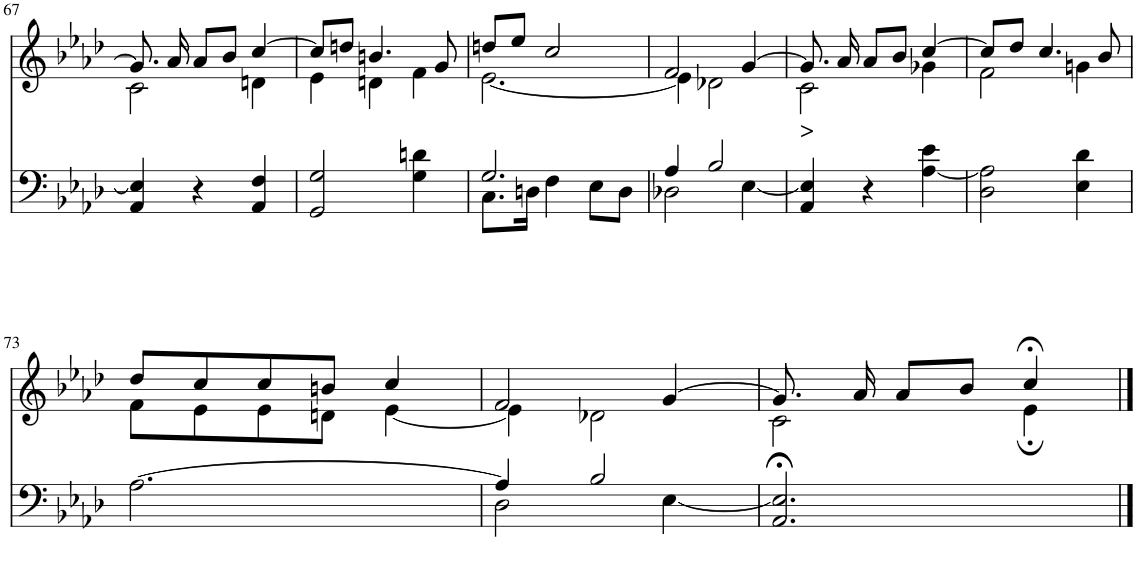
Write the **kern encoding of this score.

**kern	**kern	**text
*part2	*part1	*part1
*staff2	*staff1	*staff1
*I"piano	*I"piano	*
*I'Pno	*I'Pno	*
!!LO:PB:g=z
*clefF4	*clefG2	*
*k[b-e-a-d-]	*k[b-e-a-d-]	*
*A-:	*A-:	*
*M3/4	*M3/4	*
=67	=67	=67
*	*^	*
4AA-/ 4E-/]	8.g/]	2c\	.
.	16a-/	.	.
4r	8a-/L	.	.
.	8b-/J	.	.
4AA-/ 4F/	[4cc/	4dn\	.
=68	=68	=68	=68
2GG/ 2G/	8cc/L]	4e-\	.
.	8ddn/J	.	.
.	4.bn/	4dn\	.
4G\ 4dn\	.	4f\	.
.	8g/	.	.
=69	=69	=69	=69
*^	*	*	*
2.G/	8.C\L	8ddn/L	[2.e-\	.
.	.	8ee-/J	.	.
.	16Dn\Jk	.	.	.
.	4F\	2cc/	.	.
.	8E-\L	.	.	.
.	8D\J	.	.	.
=70	=70	=70	=70	=70
4A-/	2D-X\	2f/	4e-\]	.
2B-/	.	.	2d-X\	.
.	[4E-\	[4g/	.	.
=71	=71	=71	=71	=71
!	!	!	!	!LO:LY:b
*v	*v	*	*	*
4AA-/ 4E-/]	8.g/]	2c\	>
.	16a-/	.	.
4r	8a-/L	.	.
.	8b-/J	.	.
[4A-\ 4e-\	[4cc/	4g-X\	.
=72	=72	=72	=72
2D-\ 2A-\]	8cc/L]	2f\	.
.	8dd-/J	.	.
.	4.cc/	.	.
4E-\ 4d-\	.	4gn\	.
.	8b-/	.	.
!!LO:LB:g=z	!!
=73	=73	=73	=73
[2.A-\	8dd-/L	8f\L	.
.	8cc/	8e-\	.
.	8cc/	8e-\	.
.	8bn/J	8dn\J	.
.	4cc/	[4e-\	.
=74	=74	=74	=74
*^	*	*	*
4A-/]	2D-\	2f/	4e-\]	.
2B-/	.	.	2d-X\	.
.	[4E-\	[4g/	.	.
*v	*v	*	*	*
=75	=75	=75	=75
2.AA-/;< 2.E-/];<	8.g/]	2c\	.
.	16a-/	.	.
.	8a-/L	.	.
.	8b-/J	.	.
.	4cc;</	4e-;\	.
*	*v	*v	*
==	==	==
*-	*-	*-
